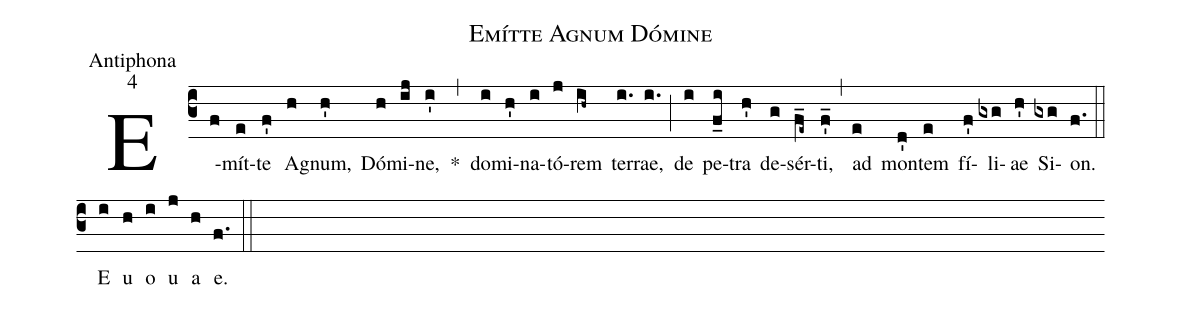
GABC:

name:Emítte Agnum Dómine;
office-part:Antiphona;
mode:4;
%%
(c3) E(f)mít(e)te(f') A(h)gnum,(h') Dó(h)mi(ij)ne,(i') *(,) do(i)mi(h')na(i)tó(j)rem(ih~) ter(i.)rae,(i.) (;) de(i) pe(f_i)tra(h') de(g)sér(f_e~)ti,(f'_) (,) ad(e) mon(d')tem(e) fí(f')li(gxg)ae(h') Si(gxg)on.(f.) (::) <eu>E(i) u(h) o(i) u(j) a(h) e.</eu>(f.) (::)
